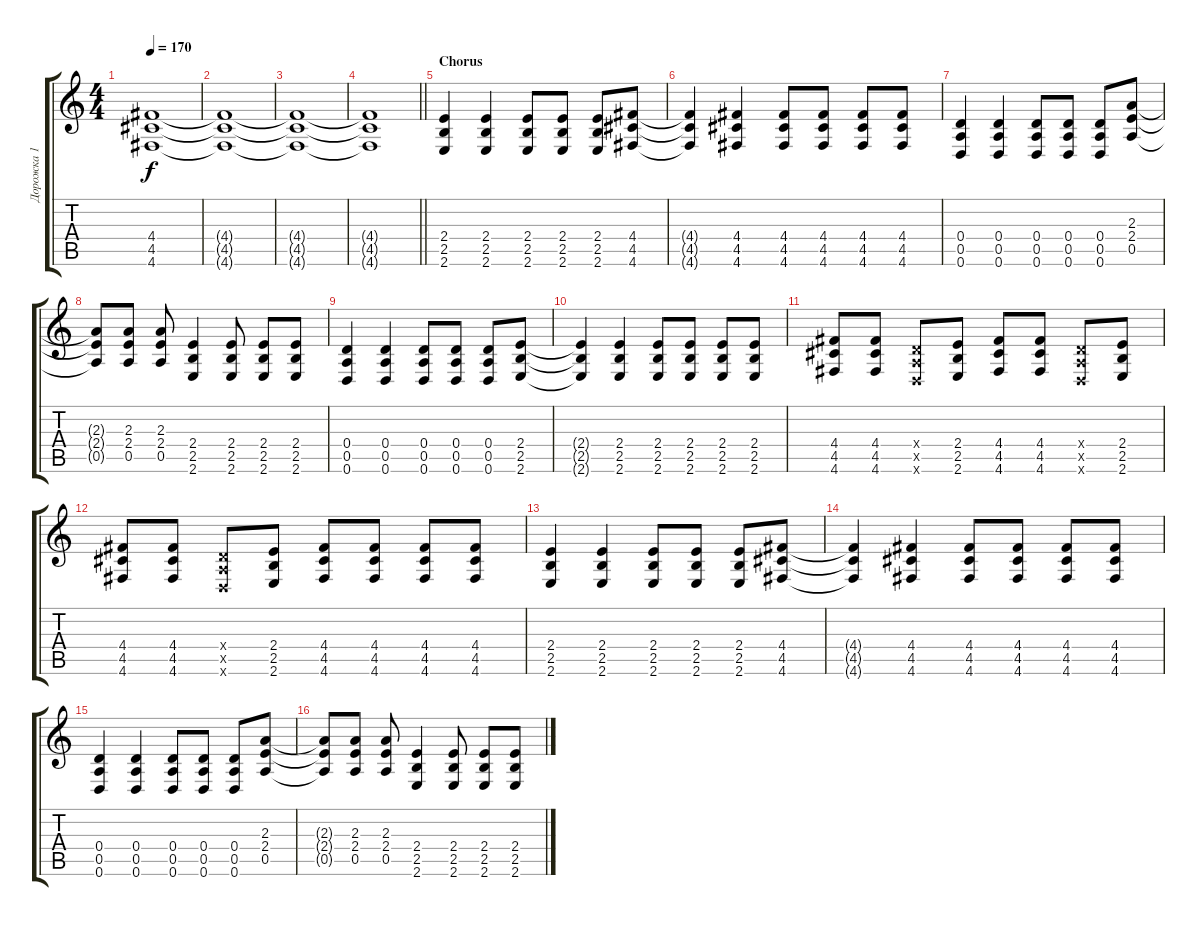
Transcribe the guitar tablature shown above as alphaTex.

\track ("Дорожка 1" "Дорожка 1") {instrument distortionguitar}
\staff {score tabs}
\tuning (E4 B3 G3 D3 A2 D2) {hide}
\ts (4 4)
\tempo 170
\clef g2
\ks c
(4.4 4.5 4.6).1{dy f} |
(4.4{t} 4.5{t} 4.6{t}).1 |
(4.4{t} 4.5{t} 4.6{t}).1 |
\barLineRight lightlight
(4.4{t} 4.5{t} 4.6{t}).1 |
\section ("" "Chorus")
(2.4 2.5 2.6).4 (2.4 2.5 2.6).4 (2.4 2.5 2.6).8 (2.4 2.5 2.6).8 (2.4 2.5 2.6).8 (4.4 4.5 4.6).8 |
(4.4{t} 4.5{t} 4.6{t}).4 (4.4 4.5 4.6).4 (4.4 4.5 4.6).8 (4.4 4.5 4.6).8 (4.4 4.5 4.6).8 (4.4 4.5 4.6).8 |
(0.4 0.5 0.6).4 (0.4 0.5 0.6).4 (0.4 0.5 0.6).8 (0.4 0.5 0.6).8 (0.4 0.5 0.6).8 (2.3 2.4 0.5).8 |
(2.3{t} 2.4{t} 0.5{t}).8 (2.3 2.4 0.5).8 (2.3 2.4 0.5).8 (2.4 2.5 2.6).4 (2.4 2.5 2.6).8 (2.4 2.5 2.6).8 (2.4 2.5 2.6).8 |
(0.4 0.5 0.6).4 (0.4 0.5 0.6).4 (0.4 0.5 0.6).8 (0.4 0.5 0.6).8 (0.4 0.5 0.6).8 (2.4 2.5 2.6).8 |
(2.4{t} 2.5{t} 2.6{t}).4 (2.4 2.5 2.6).4 (2.4 2.5 2.6).8 (2.4 2.5 2.6).8 (2.4 2.5 2.6).8 (2.4 2.5 2.6).8 |
(4.4 4.5 4.6).8 (4.4 4.5 4.6).8 (0.4{x} 0.5{x} 0.6{x}).8 (2.4 2.5 2.6).8 (4.4 4.5 4.6).8 (4.4 4.5 4.6).8 (0.4{x} 0.5{x} 0.6{x}).8 (2.4 2.5 2.6).8 |
(4.4 4.5 4.6).8 (4.4 4.5 4.6).8 (0.4{x} 0.5{x} 0.6{x}).8 (2.4 2.5 2.6).8 (4.4 4.5 4.6).8 (4.4 4.5 4.6).8 (4.4 4.5 4.6).8 (4.4 4.5 4.6).8 |
(2.4 2.5 2.6).4 (2.4 2.5 2.6).4 (2.4 2.5 2.6).8 (2.4 2.5 2.6).8 (2.4 2.5 2.6).8 (4.4 4.5 4.6).8 |
(4.4{t} 4.5{t} 4.6{t}).4 (4.4 4.5 4.6).4 (4.4 4.5 4.6).8 (4.4 4.5 4.6).8 (4.4 4.5 4.6).8 (4.4 4.5 4.6).8 |
(0.4 0.5 0.6).4 (0.4 0.5 0.6).4 (0.4 0.5 0.6).8 (0.4 0.5 0.6).8 (0.4 0.5 0.6).8 (2.3 2.4 0.5).8 |
(2.3{t} 2.4{t} 0.5{t}).8 (2.3 2.4 0.5).8 (2.3 2.4 0.5).8 (2.4 2.5 2.6).4 (2.4 2.5 2.6).8 (2.4 2.5 2.6).8 (2.4 2.5 2.6).8
